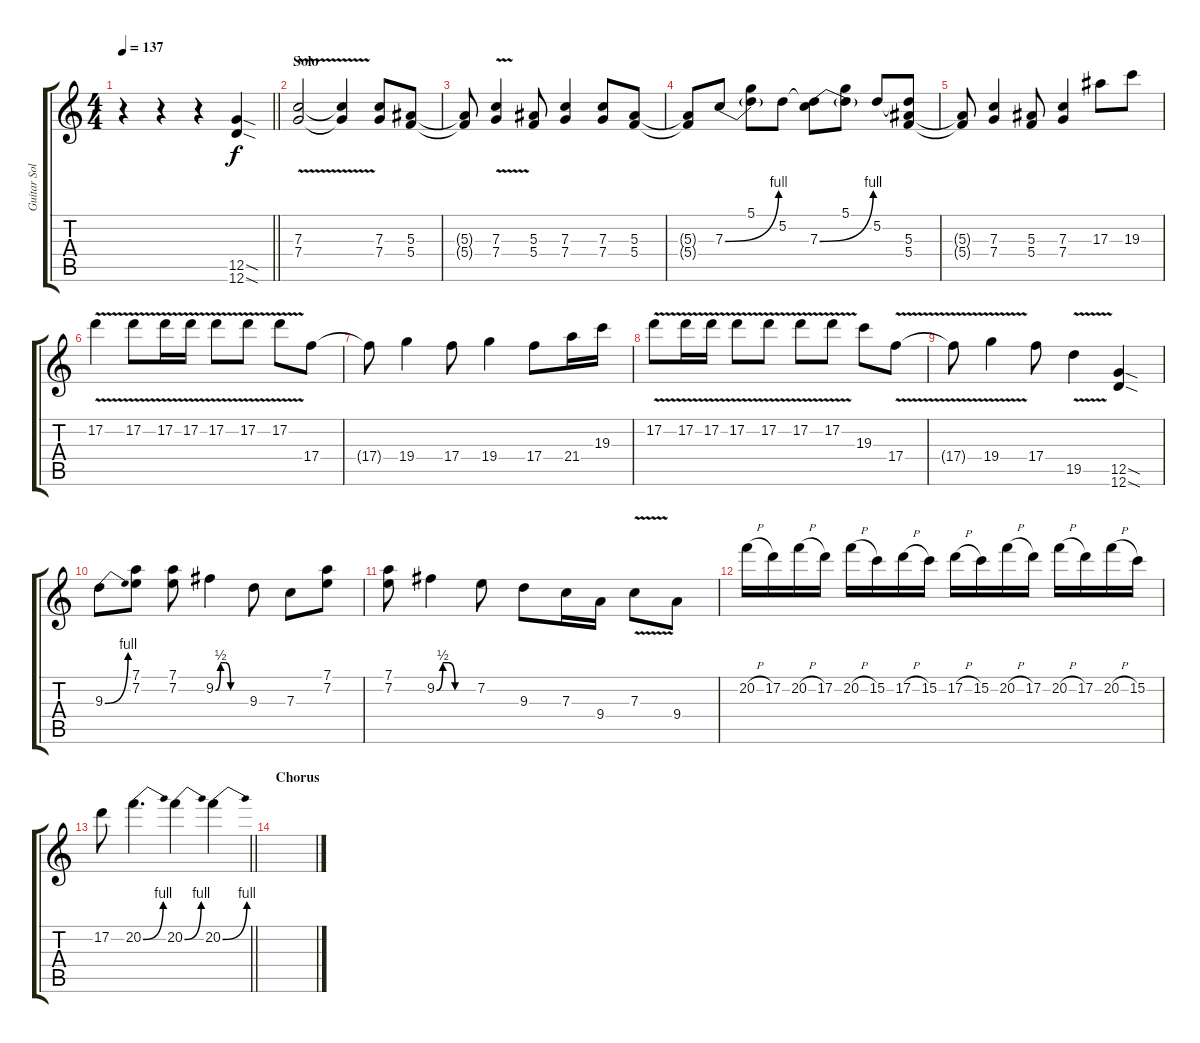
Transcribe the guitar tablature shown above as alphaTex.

\track ("Guitar Solo" "Guitar Sol") {instrument distortionguitar}
\staff {score tabs}
\tuning (D4 A3 F3 C3 G2 D2) {hide}
\ts (4 4)
\tempo 137
\clef g2
\barLineRight lightlight
\ks c
r.4{dy f} r.4 r.4 (12.5{sod} 12.6{sod}).4 |
\section ("" "Solo")
(7.3{v} 7.4{v}).2 (7.3{t} 7.4{t}).4 (7.3 7.4).8 (5.3 5.4).8 |
(5.3{t} 5.4{t}).8 (7.3{v} 7.4{v}).4 (5.3 5.4).8 (7.3 7.4).4 (7.3 7.4).8 (5.3 5.4).8 |
(5.3{t} 5.4{t}).8 7.3{be (bend 0 0 60 4)}.8 (5.1 7.3{t}).8 5.2.8 (5.2{t} 7.3{be (bend 0 0 60 4)}).8 (5.1 7.3{t}).8 5.2.8 (5.2{t} 5.3 5.4).8 |
(5.3{t} 5.4{t}).8 (7.3 7.4).4 (5.3 5.4).8 (7.3 7.4).4 17.3.8 19.3.8 |
17.2{v}.4 17.2{v}.8 17.2{v}.16 17.2{v}.16 17.2{v}.8 17.2{v}.8 17.2{v}.8 17.4.8 |
17.4{t}.8 19.4.4 17.4.8 19.4.4 17.4.8 21.4.16 19.3.16 |
17.2{v}.8 17.2{v}.16 17.2{v}.16 17.2{v}.8 17.2{v}.8 17.2{v}.8 17.2{v}.8 19.3.8 17.4{v}.8 |
17.4{t}.8 19.4{v}.4 17.4.8 19.5{v}.4 (12.5{sod} 12.6{sod}).4 |
9.3{be (bend 0 0 60 4)}.8 (7.1 7.2).8 (7.1 7.2).8 9.2{be (custom 0 0 10 2 20 2 30 0 60 0)}.4 9.3.8 7.3.8 (7.1 7.2).8 |
(7.1 7.2).8 9.2{be (custom 0 0 10 2 20 2 30 0 60 0)}.4 7.2.8 9.3.8 7.3.16 9.4.16 7.3{v}.8 9.4.8 |
20.2{h}.16 17.2.16 20.2{h}.16 17.2.16 20.2{h}.16 15.2.16 17.2{h}.16 15.2.16 17.2{h}.16 15.2.16 20.2{h}.16 17.2.16 20.2{h}.16 17.2.16 20.2{h}.16 15.2.16 |
\barLineRight lightlight
17.2.8 20.2{be (bend 0 0 60 4)}.4{d} 20.2{be (bend 0 0 60 4)}.4 20.2{be (bend 0 0 60 4)}.4 |
\section ("" "Chorus")
